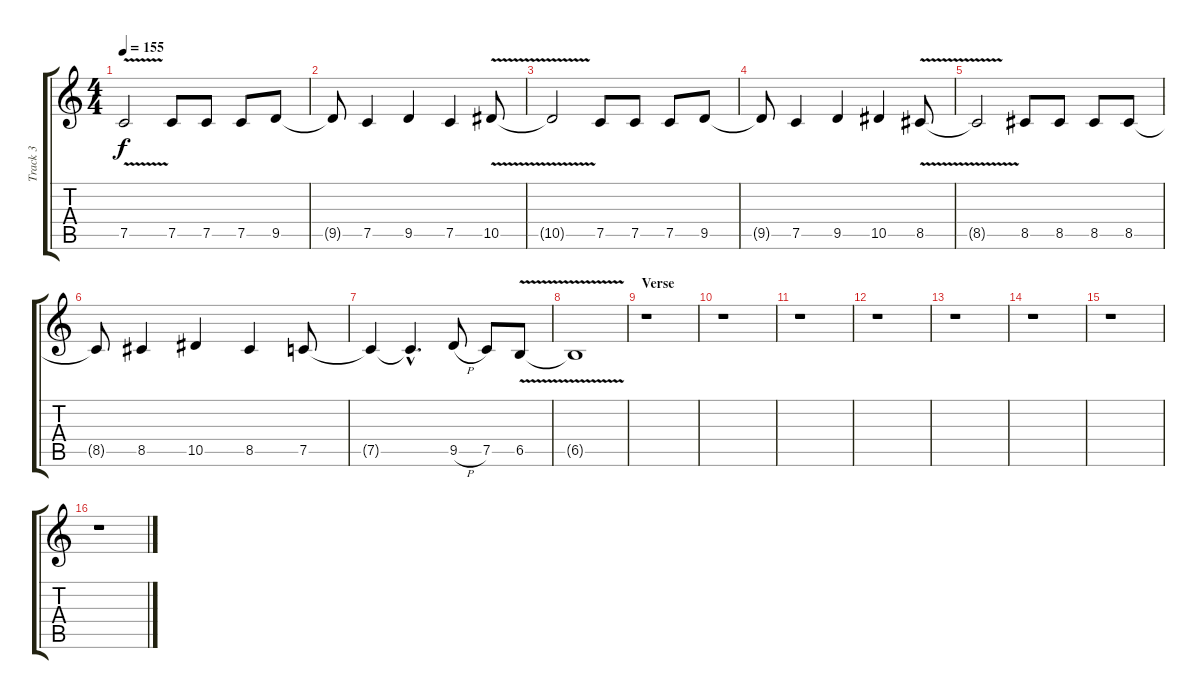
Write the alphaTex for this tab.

\track ("Track 3" "Track 3") {instrument overdrivenguitar}
\staff {score tabs}
\tuning (C4 G3 Eb3 Bb2 F2 C2) {hide}
\ts (4 4)
\tempo 155
\clef g2
\ks c
7.5{v}.2{dy f} 7.5.8 7.5.8 7.5.8 9.5.8 |
9.5{t}.8 7.5.4 9.5.4 7.5.4 10.5{v}.8 |
10.5{t}.2 7.5.8 7.5.8 7.5.8 9.5.8 |
9.5{t}.8 7.5.4 9.5.4 10.5.4 8.5{v}.8 |
8.5{t}.2 8.5.8 8.5.8 8.5.8 8.5.8 |
8.5{t}.8 8.5.4 10.5.4 8.5.4 7.5.8 |
7.5{t}.4 7.5{hac t}.4{d} 9.5{h}.8 7.5.8 6.5{v}.8 |
6.5{t}.1 |
\section ("" "Verse")
r.1 |
r.1 |
r.1 |
r.1 |
r.1 |
r.1 |
r.1 |
r.1
